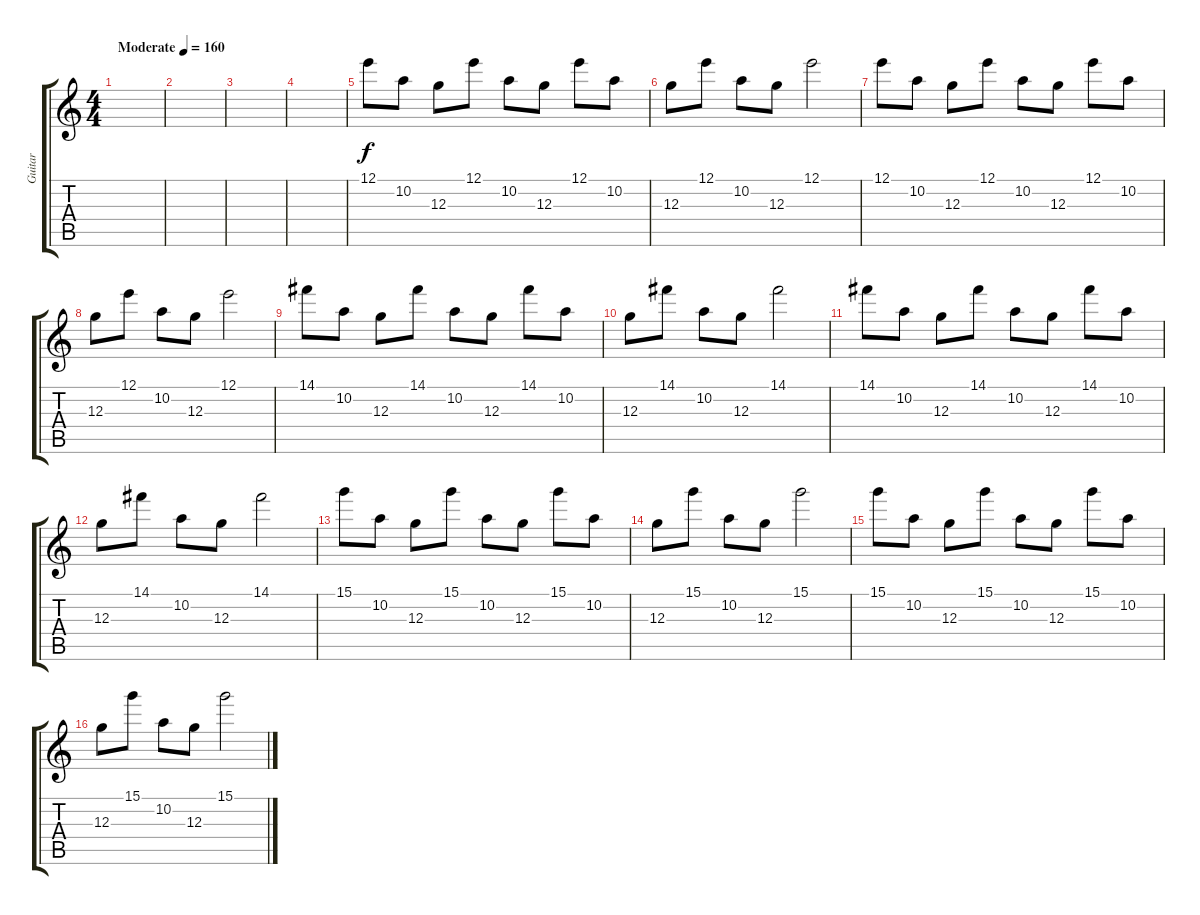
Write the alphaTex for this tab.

\track ("Guitar" "Guitar") {instrument electricguitarclean}
\staff {score tabs}
\tuning (E4 B3 G3 D3 A2 E2) {hide}
\ts (4 4)
\tempo (160 "Moderate")
\clef g2
\ks c
|
|
|
|
12.1.8 10.2.8 12.3.8 12.1.8 10.2.8 12.3.8 12.1.8 10.2.8 |
12.3.8 12.1.8 10.2.8 12.3.8 12.1.2 |
12.1.8 10.2.8 12.3.8 12.1.8 10.2.8 12.3.8 12.1.8 10.2.8 |
12.3.8 12.1.8 10.2.8 12.3.8 12.1.2 |
14.1.8 10.2.8 12.3.8 14.1.8 10.2.8 12.3.8 14.1.8 10.2.8 |
12.3.8 14.1.8 10.2.8 12.3.8 14.1.2 |
14.1.8 10.2.8 12.3.8 14.1.8 10.2.8 12.3.8 14.1.8 10.2.8 |
12.3.8 14.1.8 10.2.8 12.3.8 14.1.2 |
15.1.8 10.2.8 12.3.8 15.1.8 10.2.8 12.3.8 15.1.8 10.2.8 |
12.3.8 15.1.8 10.2.8 12.3.8 15.1.2 |
15.1.8 10.2.8 12.3.8 15.1.8 10.2.8 12.3.8 15.1.8 10.2.8 |
12.3.8 15.1.8 10.2.8 12.3.8 15.1.2
